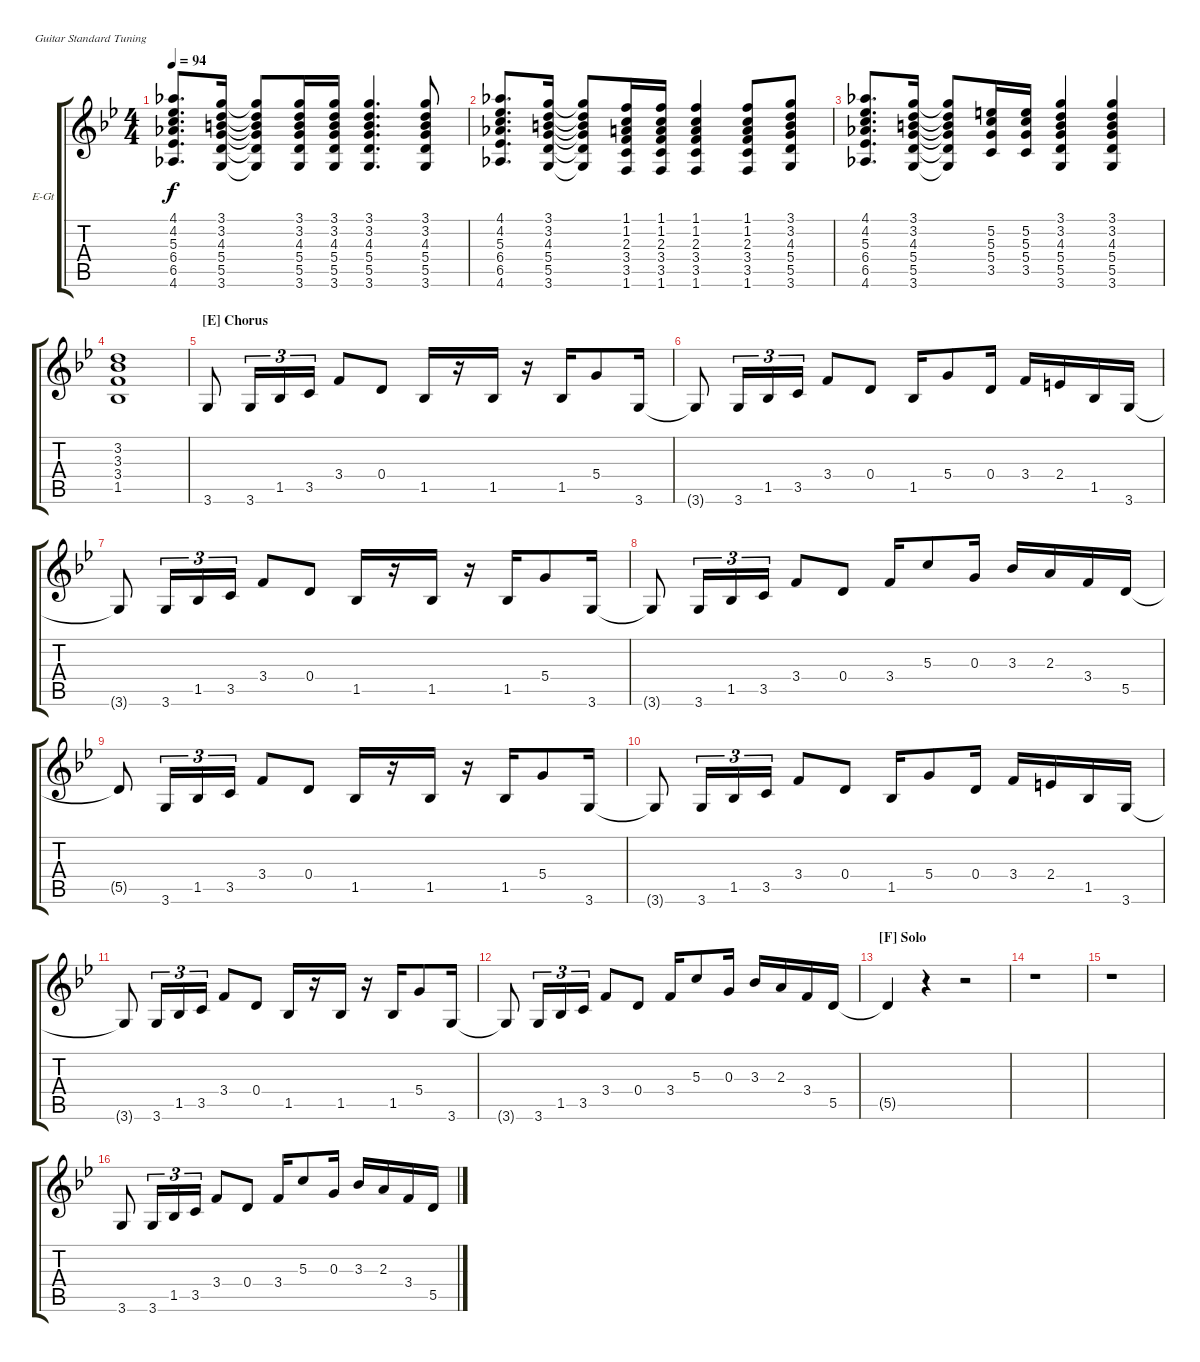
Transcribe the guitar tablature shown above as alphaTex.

\bracketExtendMode groupsimilarinstruments
\firstSystemTrackNameOrientation horizontal
\otherSystemsTrackNameOrientation horizontal
\track ("Guitar 2" "E-Gt") {instrument distortionguitar}
\staff {score tabs}
\tuning (E4 B3 G3 D3 A2 E2)
\ts (4 4)
\tempo 94
\clef g2
\scale
0.938209
\ks bb
(4.6 6.5 6.4 5.3 4.2 4.1).8{d dy f} (3.6 5.5 5.4 4.3 3.2 3.1).16 (3.6{t} 5.5{t} 5.4{t} 4.3{t} 3.2{t} 3.1{t}).8 (3.6 5.5 5.4 4.3 3.2 3.1).16 (3.6 5.5 5.4 4.3 3.2 3.1).16 (3.6 5.5 5.4 4.3 3.2 3.1).4{d} (3.6 5.5 5.4 4.3 3.2 3.1).8 |
\scale
1.06179 (4.6 6.5 6.4 5.3 4.2 4.1).8{d} (3.6 5.5 5.4 4.3 3.2 3.1).16 (3.6{t} 5.5{t} 5.4{t} 4.3{t} 3.2{t} 3.1{t}).8 (1.6 3.5 3.4 2.3 1.2 1.1).16 (1.6 3.5 3.4 2.3 1.2 1.1).16 (1.6 3.5 3.4 2.3 1.2 1.1).4 (1.6 3.5 3.4 2.3 1.2 1.1).8 (3.6 5.5 5.4 4.3 3.2 3.1).8 |
\scale
0.938209 (4.6 6.5 6.4 5.3 4.2 4.1).8{d} (3.6 5.5 5.4 4.3 3.2 3.1).16 (3.6{t} 5.5{t} 5.4{t} 4.3{t} 3.2{t} 3.1{t}).8 (3.5 5.4 5.3 5.2).16 (3.5 5.4 5.3 5.2).16 (3.6 5.5 5.4 4.3 3.2 3.1).4 (3.6 5.5 5.4 4.3 3.2 3.1).4 |
\scale
1.06179 (1.5 3.4 3.3 3.2).1 |
\section ("E" "Chorus")
\scale
0.938209 3.6.8 3.6.16{tu (3 2)} 1.5.16{tu (3 2)} 3.5.16{tu (3 2)} 3.4.8 0.4.8 1.5.16 r.16 1.5.16 r.16 1.5.16 5.4.8 3.6.16 |
\scale
1.06179 3.6{t}.8 3.6.16{tu (3 2)} 1.5.16{tu (3 2)} 3.5.16{tu (3 2)} 3.4.8 0.4.8 1.5.16 5.4.8 0.4.16 3.4.16 2.4.16 1.5.16 3.6.16 |
\scale
0.938209 3.6{t}.8 3.6.16{tu (3 2)} 1.5.16{tu (3 2)} 3.5.16{tu (3 2)} 3.4.8 0.4.8 1.5.16 r.16 1.5.16 r.16 1.5.16 5.4.8 3.6.16 |
\scale
1.06179 3.6{t}.8 3.6.16{tu (3 2)} 1.5.16{tu (3 2)} 3.5.16{tu (3 2)} 3.4.8 0.4.8 3.4.16 5.3.8 0.3.16 3.3.16 2.3.16 3.4.16 5.5.16 |
\scale
0.938209 5.5{t}.8 3.6.16{tu (3 2)} 1.5.16{tu (3 2)} 3.5.16{tu (3 2)} 3.4.8 0.4.8 1.5.16 r.16 1.5.16 r.16 1.5.16 5.4.8 3.6.16 |
\scale
1.06179 3.6{t}.8 3.6.16{tu (3 2)} 1.5.16{tu (3 2)} 3.5.16{tu (3 2)} 3.4.8 0.4.8 1.5.16 5.4.8 0.4.16 3.4.16 2.4.16 1.5.16 3.6.16 |
\scale
0.938209 3.6{t}.8 3.6.16{tu (3 2)} 1.5.16{tu (3 2)} 3.5.16{tu (3 2)} 3.4.8 0.4.8 1.5.16 r.16 1.5.16 r.16 1.5.16 5.4.8 3.6.16 |
\scale
1.06179 3.6{t}.8 3.6.16{tu (3 2)} 1.5.16{tu (3 2)} 3.5.16{tu (3 2)} 3.4.8 0.4.8 3.4.16 5.3.8 0.3.16 3.3.16 2.3.16 3.4.16 5.5.16 |
\section ("F" "Solo")
\scale
0.938209 5.5{t}.4 r.4 r.2 |
\scale
1.06179 r.1 |
\scale
0.938209 r.1 |
\scale
1.06179 3.6.8 3.6.16{tu (3 2)} 1.5.16{tu (3 2)} 3.5.16{tu (3 2)} 3.4.8 0.4.8 3.4.16 5.3.8 0.3.16 3.3.16 2.3.16 3.4.16 5.5.16
